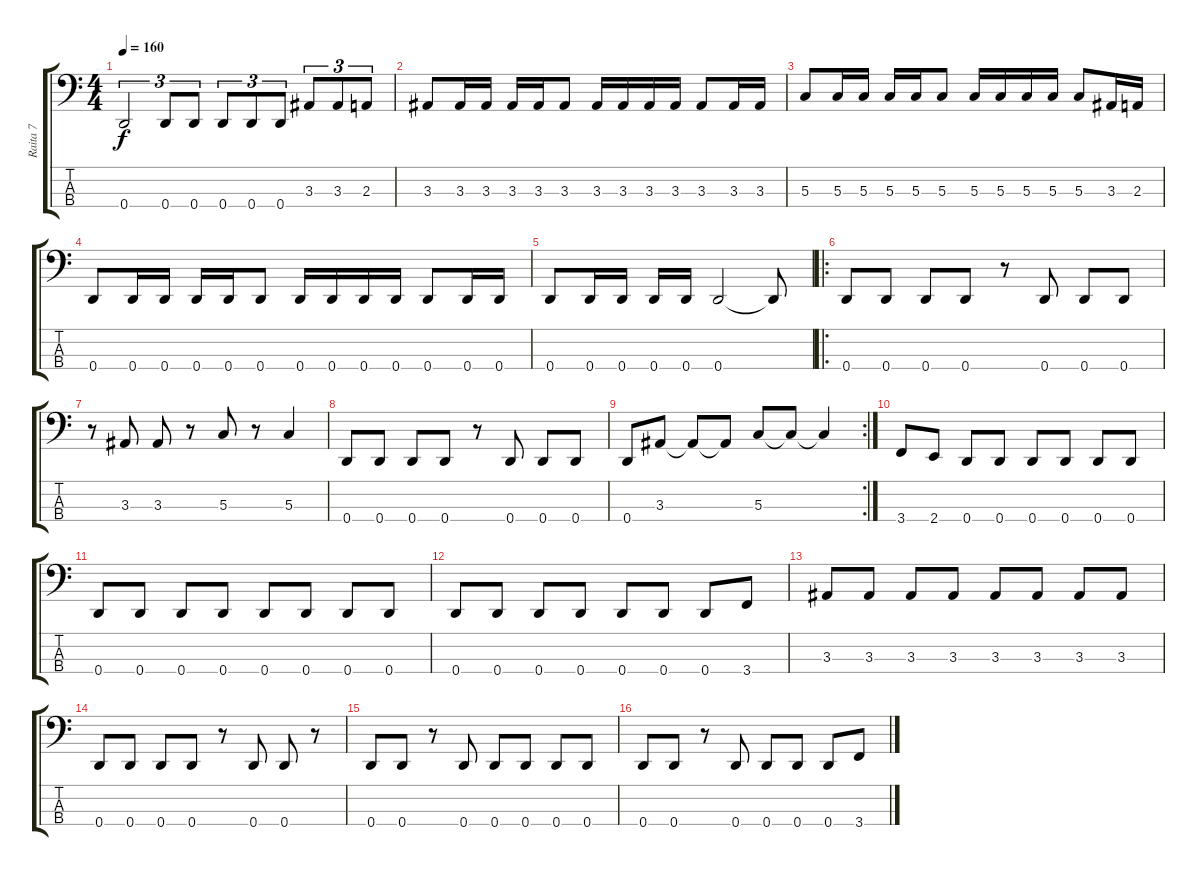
\track ("Raita 7" "Raita 7") {instrument electricbassfinger}
\staff {score tabs}
\tuning (F2 C2 G1 D1) {hide}
\ts (4 4)
\tempo 160
\clef f4
\ks c
0.4.2{tu (3 2) dy f} 0.4.8{tu (3 2)} 0.4.8{tu (3 2)} 0.4.8{tu (3 2)} 0.4.8{tu (3 2)} 0.4.8{tu (3 2)} 3.3.8{tu (3 2)} 3.3.8{tu (3 2)} 2.3.8{tu (3 2)} |
3.3.8 3.3.16 3.3.16 3.3.16 3.3.16 3.3.8 3.3.16 3.3.16 3.3.16 3.3.16 3.3.8 3.3.16 3.3.16 |
5.3.8 5.3.16 5.3.16 5.3.16 5.3.16 5.3.8 5.3.16 5.3.16 5.3.16 5.3.16 5.3.8 3.3.16 2.3.16 |
0.4.8 0.4.16 0.4.16 0.4.16 0.4.16 0.4.8 0.4.16 0.4.16 0.4.16 0.4.16 0.4.8 0.4.16 0.4.16 |
0.4.8 0.4.16 0.4.16 0.4.16 0.4.16 0.4.2 0.4{t}.8 |
\ro
0.4.8 0.4.8 0.4.8 0.4.8 r.8 0.4.8 0.4.8 0.4.8 |
r.8 3.3.8 3.3.8 r.8 5.3.8 r.8 5.3.4 |
0.4.8 0.4.8 0.4.8 0.4.8 r.8 0.4.8 0.4.8 0.4.8 |
\rc 2
0.4.8 3.3.8 3.3{t}.8 3.3{t}.8 5.3.8 5.3{t}.8 5.3{t}.4 |
3.4.8 2.4.8 0.4.8 0.4.8 0.4.8 0.4.8 0.4.8 0.4.8 |
0.4.8 0.4.8 0.4.8 0.4.8 0.4.8 0.4.8 0.4.8 0.4.8 |
0.4.8 0.4.8 0.4.8 0.4.8 0.4.8 0.4.8 0.4.8 3.4.8 |
3.3.8 3.3.8 3.3.8 3.3.8 3.3.8 3.3.8 3.3.8 3.3.8 |
0.4.8 0.4.8 0.4.8 0.4.8 r.8 0.4.8 0.4.8 r.8 |
0.4.8 0.4.8 r.8 0.4.8 0.4.8 0.4.8 0.4.8 0.4.8 |
0.4.8 0.4.8 r.8 0.4.8 0.4.8 0.4.8 0.4.8 3.4.8
